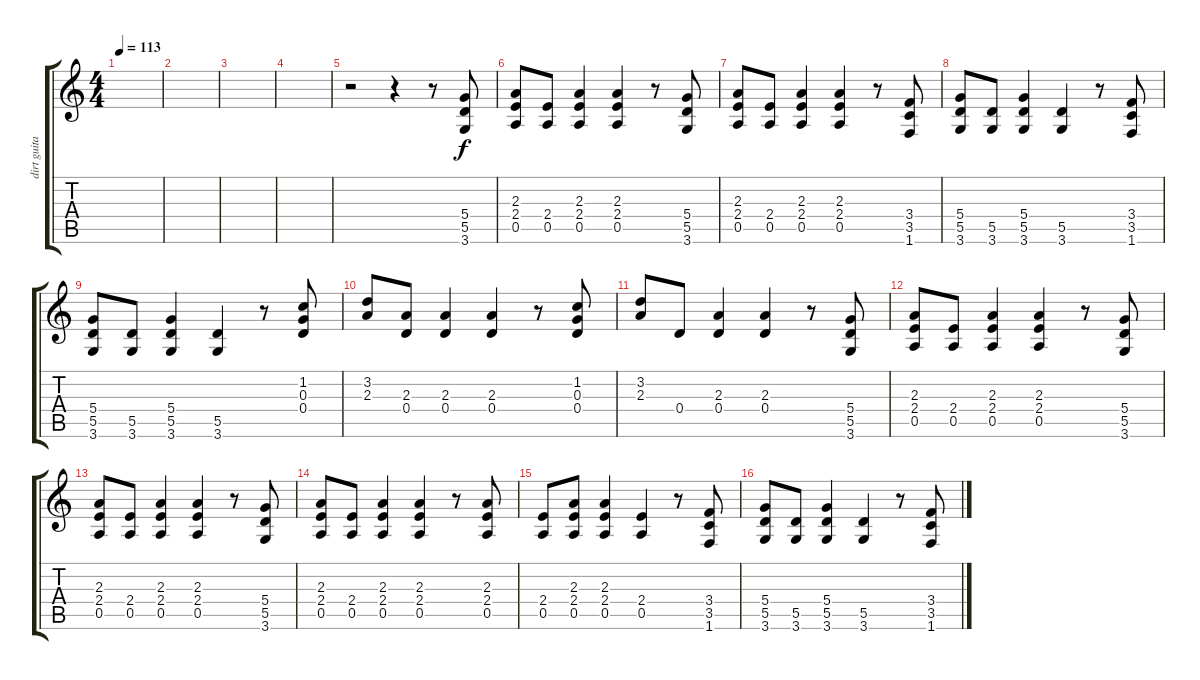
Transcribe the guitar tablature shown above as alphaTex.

\track ("dirt guitar         " "dirt guita") {instrument overdrivenguitar}
\staff {score tabs}
\tuning (E4 B3 G3 D3 A2 E2) {hide}
\ts (4 4)
\tempo 113
\clef g2
\ks c
|
|
|
|
r.2 r.4 r.8 (5.4 5.5 3.6).8 |
(2.3 2.4 0.5).8 (2.4 0.5).8 (2.3 2.4 0.5).4 (2.3 2.4 0.5).4 r.8 (5.4 5.5 3.6).8 |
(2.3 2.4 0.5).8 (2.4 0.5).8 (2.3 2.4 0.5).4 (2.3 2.4 0.5).4 r.8 (3.4 3.5 1.6).8 |
(5.4 5.5 3.6).8 (5.5 3.6).8 (5.4 5.5 3.6).4 (5.5 3.6).4 r.8 (3.4 3.5 1.6).8 |
(5.4 5.5 3.6).8 (5.5 3.6).8 (5.4 5.5 3.6).4 (5.5 3.6).4 r.8 (1.2 0.3 0.4).8 |
(3.2 2.3).8 (2.3 0.4).8 (2.3 0.4).4 (2.3 0.4).4 r.8 (1.2 0.3 0.4).8 |
(3.2 2.3).8 0.4.8 (2.3 0.4).4 (2.3 0.4).4 r.8 (5.4 5.5 3.6).8 |
(2.3 2.4 0.5).8 (2.4 0.5).8 (2.3 2.4 0.5).4 (2.3 2.4 0.5).4 r.8 (5.4 5.5 3.6).8 |
(2.3 2.4 0.5).8 (2.4 0.5).8 (2.3 2.4 0.5).4 (2.3 2.4 0.5).4 r.8 (5.4 5.5 3.6).8 |
(2.3 2.4 0.5).8 (2.4 0.5).8 (2.3 2.4 0.5).4 (2.3 2.4 0.5).4 r.8 (2.3 2.4 0.5).8 |
(2.4 0.5).8 (2.3 2.4 0.5).8 (2.3 2.4 0.5).4 (2.4 0.5).4 r.8 (3.4 3.5 1.6).8 |
(5.4 5.5 3.6).8 (5.5 3.6).8 (5.4 5.5 3.6).4 (5.5 3.6).4 r.8 (3.4 3.5 1.6).8
